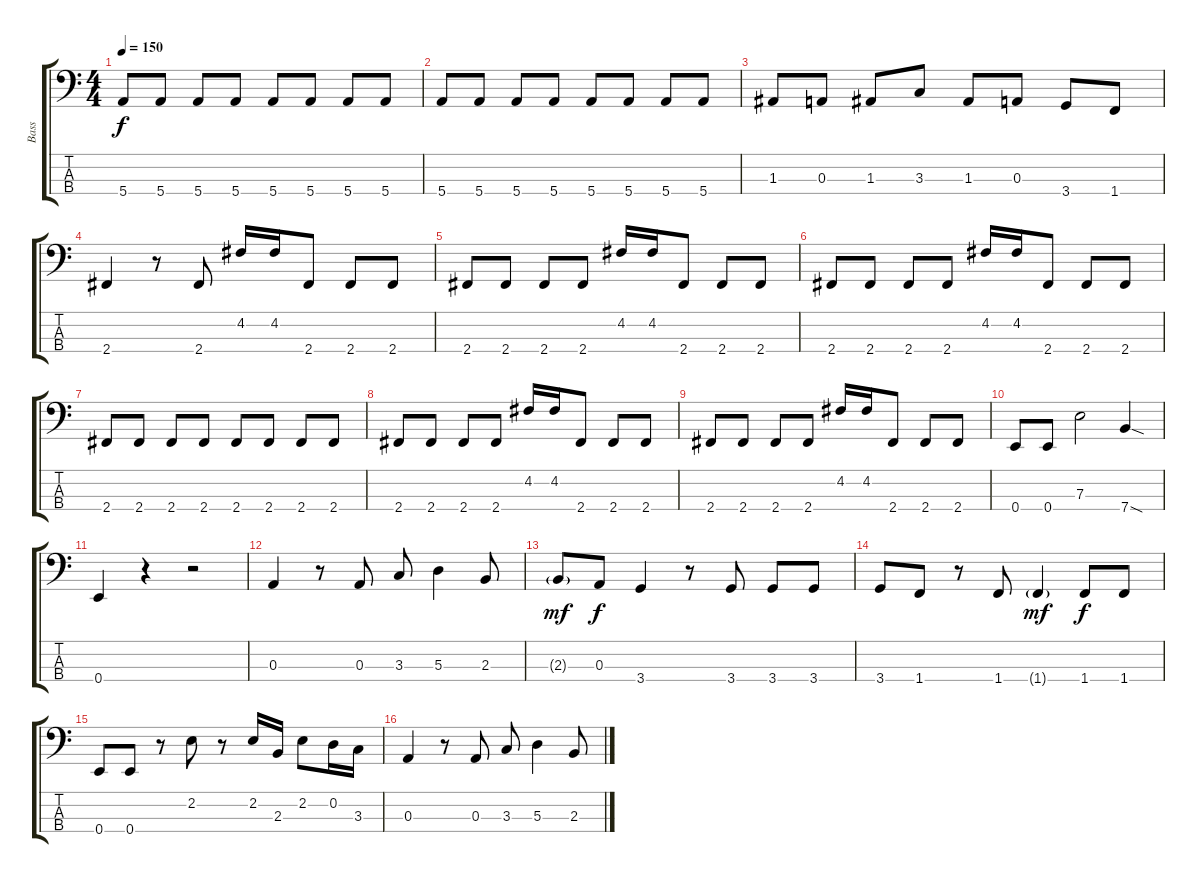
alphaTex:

\track ("Bass" "Bass") {instrument electricbassfinger}
\staff {score tabs}
\tuning (G2 D2 A1 E1) {hide}
\ts (4 4)
\tempo 150
\clef f4
\ks c
5.4.8{dy f} 5.4.8 5.4.8 5.4.8 5.4.8 5.4.8 5.4.8 5.4.8 |
5.4.8 5.4.8 5.4.8 5.4.8 5.4.8 5.4.8 5.4.8 5.4.8 |
1.3.8 0.3.8 1.3.8 3.3.8 1.3.8 0.3.8 3.4.8 1.4.8 |
2.4.4 r.8 2.4.8 4.2.16 4.2.16 2.4.8 2.4.8 2.4.8 |
2.4.8 2.4.8 2.4.8 2.4.8 4.2.16 4.2.16 2.4.8 2.4.8 2.4.8 |
2.4.8 2.4.8 2.4.8 2.4.8 4.2.16 4.2.16 2.4.8 2.4.8 2.4.8 |
2.4.8 2.4.8 2.4.8 2.4.8 2.4.8 2.4.8 2.4.8 2.4.8 |
2.4.8 2.4.8 2.4.8 2.4.8 4.2.16 4.2.16 2.4.8 2.4.8 2.4.8 |
2.4.8 2.4.8 2.4.8 2.4.8 4.2.16 4.2.16 2.4.8 2.4.8 2.4.8 |
0.4.8 0.4.8 7.3.2 7.4{sod}.4 |
0.4.4 r.4 r.2 |
0.3.4 r.8 0.3.8 3.3.8 5.3.4 2.3.8 |
2.3{g}.8{dy mf} 0.3.8{dy f} 3.4.4 r.8 3.4.8 3.4.8 3.4.8 |
3.4.8 1.4.8 r.8 1.4.8 1.4{g}.4{dy mf} 1.4.8{dy f} 1.4.8 |
0.4.8 0.4.8 r.8 2.2.8 r.8 2.2.16 2.3.16 2.2.8 0.2.16 3.3.16 |
0.3.4 r.8 0.3.8 3.3.8 5.3.4 2.3.8
